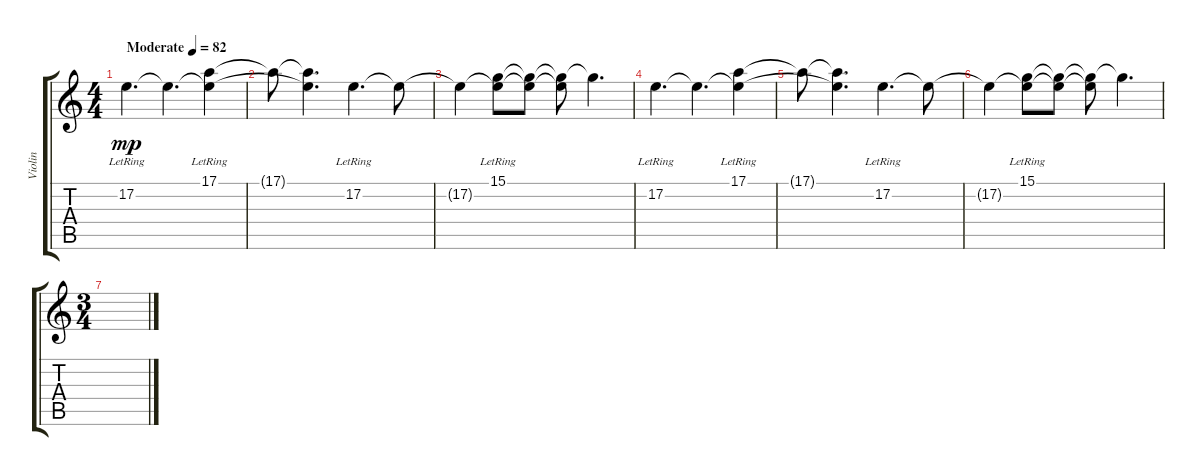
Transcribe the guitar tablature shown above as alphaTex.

\track ("Violin" "Violin") {instrument pad6metallic}
\staff {score tabs}
\tuning (E4 B3 G3 D3 A2 E2) {hide}
\ts (4 4)
\tempo (82 "Moderate")
\clef g2
\ks c
17.2{lr}.4{d dy mp instrument pad6metallic} 17.2{t}.4{d} (17.1{lr} 17.2{t}).4 |
17.1{t}.8 (17.1{t} 17.2{t}).4{d} 17.2{lr}.4{d} 17.2{t}.8 |
17.2{t}.4 (15.1{lr} 17.2{t}).8 (15.1{t} 17.2{t}).8 (15.1{t} 17.2{t}).8 15.1{t}.4{d} |
17.2{lr}.4{d} 17.2{t}.4{d} (17.1{lr} 17.2{t}).4 |
17.1{t}.8 (17.1{t} 17.2{t}).4{d} 17.2{lr}.4{d} 17.2{t}.8 |
17.2{t}.4 (15.1{lr} 17.2{t}).8 (15.1{t} 17.2{t}).8 (15.1{t} 17.2{t}).8 15.1{t}.4{d} |
\ts (3 4)
